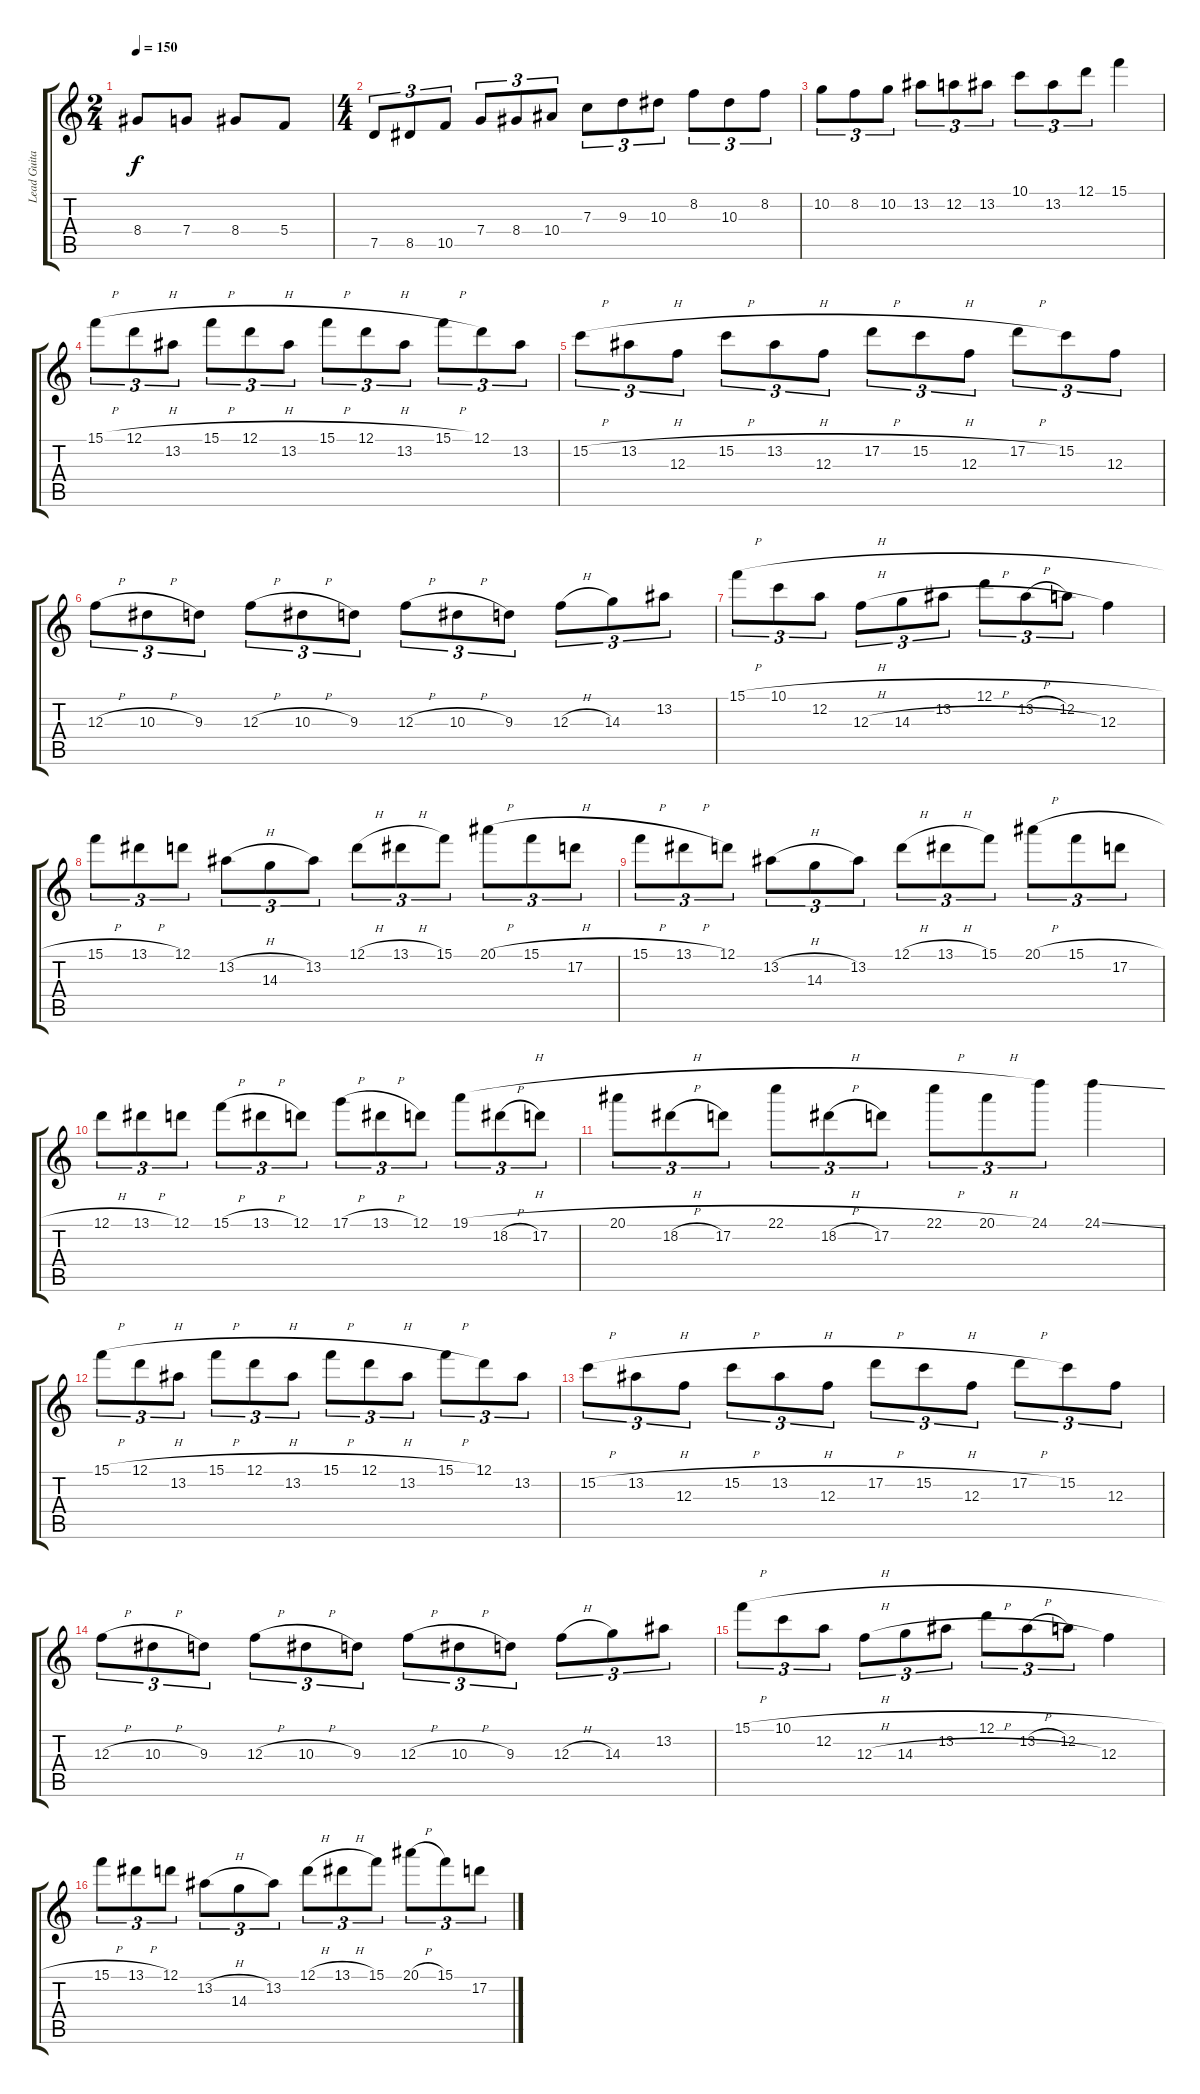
\track ("Lead Guitar" "Lead Guita") {instrument distortionguitar}
\staff {score tabs}
\tuning (D4 A3 F3 C3 G2 C2) {hide}
\ts (2 4)
\tempo 150
\clef g2
\ks c
8.4.8{dy f} 7.4.8 8.4.8 5.4.8 |
\ts (4 4)
7.5.8{tu (3 2)} 8.5.8{tu (3 2)} 10.5.8{tu (3 2)} 7.4.8{tu (3 2)} 8.4.8{tu (3 2)} 10.4.8{tu (3 2)} 7.3.8{tu (3 2)} 9.3.8{tu (3 2)} 10.3.8{tu (3 2)} 8.2.8{tu (3 2)} 10.3.8{tu (3 2)} 8.2.8{tu (3 2)} |
10.2.8{tu (3 2)} 8.2.8{tu (3 2)} 10.2.8{tu (3 2)} 13.2.8{tu (3 2)} 12.2.8{tu (3 2)} 13.2.8{tu (3 2)} 10.1.8{tu (3 2)} 13.2.8{tu (3 2)} 12.1.8{tu (3 2)} 15.1.4 |
15.1{h}.8{tu (3 2)} 12.1{h}.8{tu (3 2)} 13.2.8{tu (3 2)} 15.1{h}.8{tu (3 2)} 12.1{h}.8{tu (3 2)} 13.2.8{tu (3 2)} 15.1{h}.8{tu (3 2)} 12.1{h}.8{tu (3 2)} 13.2.8{tu (3 2)} 15.1{h}.8{tu (3 2)} 12.1.8{tu (3 2)} 13.2.8{tu (3 2)} |
15.2{h}.8{tu (3 2)} 13.2{h}.8{tu (3 2)} 12.3.8{tu (3 2)} 15.2{h}.8{tu (3 2)} 13.2{h}.8{tu (3 2)} 12.3.8{tu (3 2)} 17.2{h}.8{tu (3 2)} 15.2{h}.8{tu (3 2)} 12.3.8{tu (3 2)} 17.2{h}.8{tu (3 2)} 15.2.8{tu (3 2)} 12.3.8{tu (3 2)} |
12.3{h}.8{tu (3 2)} 10.3{h}.8{tu (3 2)} 9.3.8{tu (3 2)} 12.3{h}.8{tu (3 2)} 10.3{h}.8{tu (3 2)} 9.3.8{tu (3 2)} 12.3{h}.8{tu (3 2)} 10.3{h}.8{tu (3 2)} 9.3.8{tu (3 2)} 12.3{h}.8{tu (3 2)} 14.3.8{tu (3 2)} 13.2.8{tu (3 2)} |
15.1{h}.8{tu (3 2)} 10.1{h}.8{tu (3 2)} 12.2.8{tu (3 2)} 12.3{h}.8{tu (3 2)} 14.3{h}.8{tu (3 2)} 13.2.8{tu (3 2)} 12.1{h}.8{tu (3 2)} 13.2{h}.8{tu (3 2)} 12.2.8{tu (3 2)} 12.3.4 |
15.1{h}.8{tu (3 2)} 13.1{h}.8{tu (3 2)} 12.1.8{tu (3 2)} 13.2{h}.8{tu (3 2)} 14.3.8{tu (3 2)} 13.2.8{tu (3 2)} 12.1{h}.8{tu (3 2)} 13.1{h}.8{tu (3 2)} 15.1.8{tu (3 2)} 20.1{h}.8{tu (3 2)} 15.1{h}.8{tu (3 2)} 17.2.8{tu (3 2)} |
15.1{h}.8{tu (3 2)} 13.1{h}.8{tu (3 2)} 12.1.8{tu (3 2)} 13.2{h}.8{tu (3 2)} 14.3.8{tu (3 2)} 13.2.8{tu (3 2)} 12.1{h}.8{tu (3 2)} 13.1{h}.8{tu (3 2)} 15.1.8{tu (3 2)} 20.1{h}.8{tu (3 2)} 15.1{h}.8{tu (3 2)} 17.2.8{tu (3 2)} |
12.1{h}.8{tu (3 2)} 13.1{h}.8{tu (3 2)} 12.1.8{tu (3 2)} 15.1{h}.8{tu (3 2)} 13.1{h}.8{tu (3 2)} 12.1.8{tu (3 2)} 17.1{h}.8{tu (3 2)} 13.1{h}.8{tu (3 2)} 12.1.8{tu (3 2)} 19.1{h}.8{tu (3 2)} 18.2{h}.8{tu (3 2)} 17.2.8{tu (3 2)} |
20.1{h}.8{tu (3 2)} 18.2{h}.8{tu (3 2)} 17.2.8{tu (3 2)} 22.1{h}.8{tu (3 2)} 18.2{h}.8{tu (3 2)} 17.2.8{tu (3 2)} 22.1{h}.8{tu (3 2)} 20.1{h}.8{tu (3 2)} 24.1.8{tu (3 2)} 24.1{ss}.4 |
15.1{h}.8{tu (3 2)} 12.1{h}.8{tu (3 2)} 13.2.8{tu (3 2)} 15.1{h}.8{tu (3 2)} 12.1{h}.8{tu (3 2)} 13.2.8{tu (3 2)} 15.1{h}.8{tu (3 2)} 12.1{h}.8{tu (3 2)} 13.2.8{tu (3 2)} 15.1{h}.8{tu (3 2)} 12.1.8{tu (3 2)} 13.2.8{tu (3 2)} |
15.2{h}.8{tu (3 2)} 13.2{h}.8{tu (3 2)} 12.3.8{tu (3 2)} 15.2{h}.8{tu (3 2)} 13.2{h}.8{tu (3 2)} 12.3.8{tu (3 2)} 17.2{h}.8{tu (3 2)} 15.2{h}.8{tu (3 2)} 12.3.8{tu (3 2)} 17.2{h}.8{tu (3 2)} 15.2.8{tu (3 2)} 12.3.8{tu (3 2)} |
12.3{h}.8{tu (3 2)} 10.3{h}.8{tu (3 2)} 9.3.8{tu (3 2)} 12.3{h}.8{tu (3 2)} 10.3{h}.8{tu (3 2)} 9.3.8{tu (3 2)} 12.3{h}.8{tu (3 2)} 10.3{h}.8{tu (3 2)} 9.3.8{tu (3 2)} 12.3{h}.8{tu (3 2)} 14.3.8{tu (3 2)} 13.2.8{tu (3 2)} |
15.1{h}.8{tu (3 2)} 10.1{h}.8{tu (3 2)} 12.2.8{tu (3 2)} 12.3{h}.8{tu (3 2)} 14.3{h}.8{tu (3 2)} 13.2.8{tu (3 2)} 12.1{h}.8{tu (3 2)} 13.2{h}.8{tu (3 2)} 12.2.8{tu (3 2)} 12.3.4 |
15.1{h}.8{tu (3 2)} 13.1{h}.8{tu (3 2)} 12.1.8{tu (3 2)} 13.2{h}.8{tu (3 2)} 14.3.8{tu (3 2)} 13.2.8{tu (3 2)} 12.1{h}.8{tu (3 2)} 13.1{h}.8{tu (3 2)} 15.1.8{tu (3 2)} 20.1{h}.8{tu (3 2)} 15.1{h}.8{tu (3 2)} 17.2.8{tu (3 2)}
